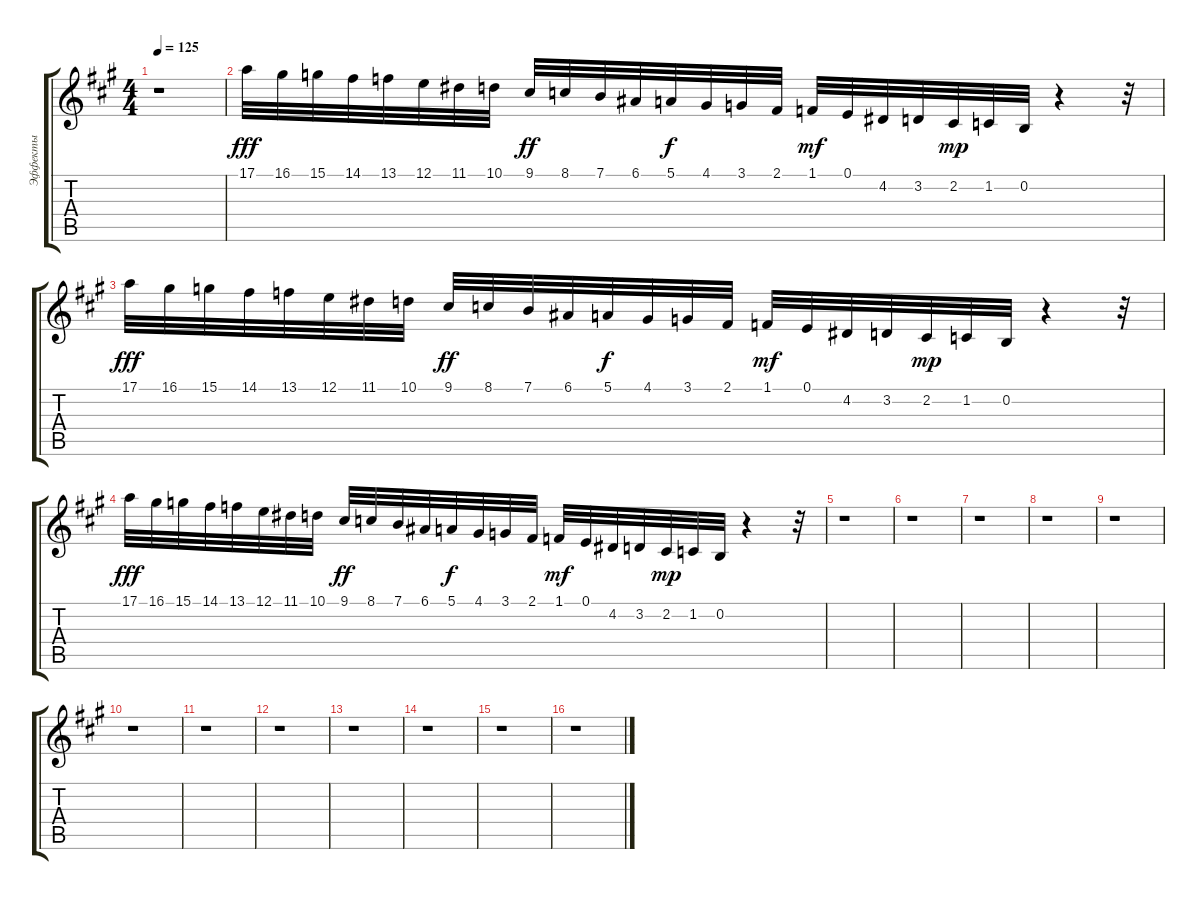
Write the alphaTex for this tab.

\track ("Эффекты" "Эффекты") {instrument telephonering}
\staff {score tabs}
\tuning (E4 B3 G3 D3 A2 E2) {hide}
\ts (4 4)
\tempo 125
\clef g2
\ks f#minor
r.1{dy mp} |
17.1.32{dy fff} 16.1.32 15.1.32 14.1.32 13.1.32 12.1.32 11.1.32 10.1.32 9.1.32{dy ff} 8.1.32 7.1.32 6.1.32 5.1.32{dy f} 4.1.32 3.1.32 2.1.32 1.1.32{dy mf} 0.1.32 4.2.32 3.2.32 2.2.32{dy mp} 1.2.32 0.2.32 r.4 r.32 |
17.1.32{dy fff} 16.1.32 15.1.32 14.1.32 13.1.32 12.1.32 11.1.32 10.1.32 9.1.32{dy ff} 8.1.32 7.1.32 6.1.32 5.1.32{dy f} 4.1.32 3.1.32 2.1.32 1.1.32{dy mf} 0.1.32 4.2.32 3.2.32 2.2.32{dy mp} 1.2.32 0.2.32 r.4 r.32 |
17.1.32{dy fff} 16.1.32 15.1.32 14.1.32 13.1.32 12.1.32 11.1.32 10.1.32 9.1.32{dy ff} 8.1.32 7.1.32 6.1.32 5.1.32{dy f} 4.1.32 3.1.32 2.1.32 1.1.32{dy mf} 0.1.32 4.2.32 3.2.32 2.2.32{dy mp} 1.2.32 0.2.32 r.4 r.32 |
r.1 |
r.1 |
r.1 |
r.1 |
r.1 |
r.1 |
r.1 |
r.1 |
r.1 |
r.1 |
r.1 |
r.1
